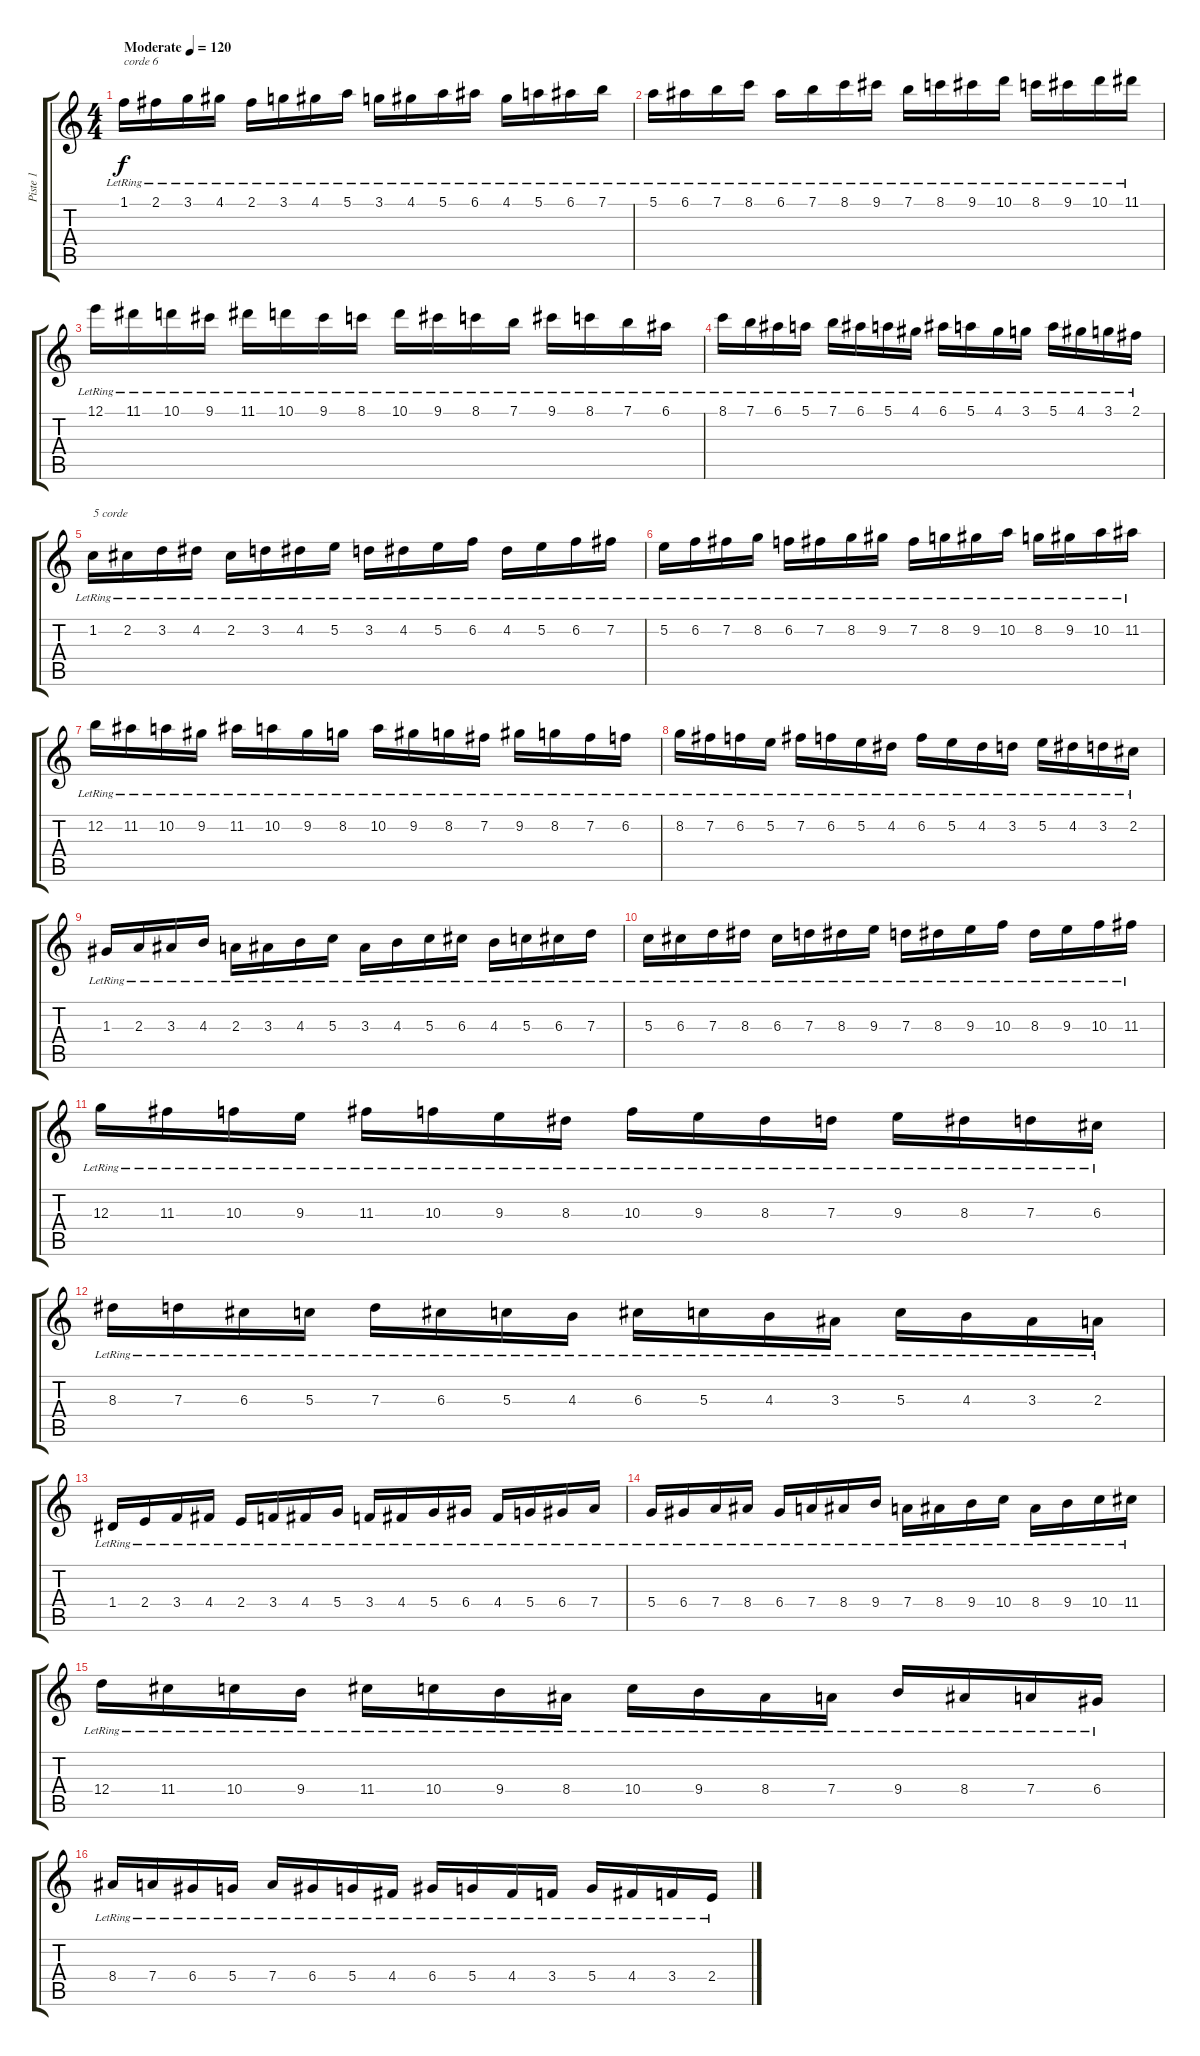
\track ("Piste 1" "Piste 1") {instrument acousticguitarsteel}
\staff {score tabs}
\tuning (E4 B3 G3 D3 A2 E2) {hide}
\ts (4 4)
\tempo (120 "Moderate")
\clef g2
\ks c
1.1{lr}.16{txt "corde 6" dy f instrument acousticguitarsteel} 2.1{lr}.16 3.1{lr}.16 4.1{lr}.16 2.1{lr}.16 3.1{lr}.16 4.1{lr}.16 5.1{lr}.16 3.1{lr}.16 4.1{lr}.16 5.1{lr}.16 6.1{lr}.16 4.1{lr}.16 5.1{lr}.16 6.1{lr}.16 7.1{lr}.16 |
5.1{lr}.16 6.1{lr}.16 7.1{lr}.16 8.1{lr}.16 6.1{lr}.16 7.1{lr}.16 8.1{lr}.16 9.1{lr}.16 7.1{lr}.16 8.1{lr}.16 9.1{lr}.16 10.1{lr}.16 8.1{lr}.16 9.1{lr}.16 10.1{lr}.16 11.1{lr}.16 |
12.1{lr}.16 11.1{lr}.16 10.1{lr}.16 9.1{lr}.16 11.1{lr}.16 10.1{lr}.16 9.1{lr}.16 8.1{lr}.16 10.1{lr}.16 9.1{lr}.16 8.1{lr}.16 7.1{lr}.16 9.1{lr}.16 8.1{lr}.16 7.1{lr}.16 6.1{lr}.16 |
8.1{lr}.16 7.1{lr}.16 6.1{lr}.16 5.1{lr}.16 7.1{lr}.16 6.1{lr}.16 5.1{lr}.16 4.1{lr}.16 6.1{lr}.16 5.1{lr}.16 4.1{lr}.16 3.1{lr}.16 5.1{lr}.16 4.1{lr}.16 3.1{lr}.16 2.1{lr}.16 |
1.2{lr}.16{txt "5 corde"} 2.2{lr}.16 3.2{lr}.16 4.2{lr}.16 2.2{lr}.16 3.2{lr}.16 4.2{lr}.16 5.2{lr}.16 3.2{lr}.16 4.2{lr}.16 5.2{lr}.16 6.2{lr}.16 4.2{lr}.16 5.2{lr}.16 6.2{lr}.16 7.2{lr}.16 |
5.2{lr}.16 6.2{lr}.16 7.2{lr}.16 8.2{lr}.16 6.2{lr}.16 7.2{lr}.16 8.2{lr}.16 9.2{lr}.16 7.2{lr}.16 8.2{lr}.16 9.2{lr}.16 10.2{lr}.16 8.2{lr}.16 9.2{lr}.16 10.2{lr}.16 11.2{lr}.16 |
12.2{lr}.16 11.2{lr}.16 10.2{lr}.16 9.2{lr}.16 11.2{lr}.16 10.2{lr}.16 9.2{lr}.16 8.2{lr}.16 10.2{lr}.16 9.2{lr}.16 8.2{lr}.16 7.2{lr}.16 9.2{lr}.16 8.2{lr}.16 7.2{lr}.16 6.2{lr}.16 |
8.2{lr}.16 7.2{lr}.16 6.2{lr}.16 5.2{lr}.16 7.2{lr}.16 6.2{lr}.16 5.2{lr}.16 4.2{lr}.16 6.2{lr}.16 5.2{lr}.16 4.2{lr}.16 3.2{lr}.16 5.2{lr}.16 4.2{lr}.16 3.2{lr}.16 2.2{lr}.16 |
1.3{lr}.16 2.3{lr}.16 3.3{lr}.16 4.3{lr}.16 2.3{lr}.16 3.3{lr}.16 4.3{lr}.16 5.3{lr}.16 3.3{lr}.16 4.3{lr}.16 5.3{lr}.16 6.3{lr}.16 4.3{lr}.16 5.3{lr}.16 6.3{lr}.16 7.3{lr}.16 |
5.3{lr}.16 6.3{lr}.16 7.3{lr}.16 8.3{lr}.16 6.3{lr}.16 7.3{lr}.16 8.3{lr}.16 9.3{lr}.16 7.3{lr}.16 8.3{lr}.16 9.3{lr}.16 10.3{lr}.16 8.3{lr}.16 9.3{lr}.16 10.3{lr}.16 11.3{lr}.16 |
12.3{lr}.16 11.3{lr}.16 10.3{lr}.16 9.3{lr}.16 11.3{lr}.16 10.3{lr}.16 9.3{lr}.16 8.3{lr}.16 10.3{lr}.16 9.3{lr}.16 8.3{lr}.16 7.3{lr}.16 9.3{lr}.16 8.3{lr}.16 7.3{lr}.16 6.3{lr}.16 |
8.3{lr}.16 7.3{lr}.16 6.3{lr}.16 5.3{lr}.16 7.3{lr}.16 6.3{lr}.16 5.3{lr}.16 4.3{lr}.16 6.3{lr}.16 5.3{lr}.16 4.3{lr}.16 3.3{lr}.16 5.3{lr}.16 4.3{lr}.16 3.3{lr}.16 2.3{lr}.16 |
1.4{lr}.16 2.4{lr}.16 3.4{lr}.16 4.4{lr}.16 2.4{lr}.16 3.4{lr}.16 4.4{lr}.16 5.4{lr}.16 3.4{lr}.16 4.4{lr}.16 5.4{lr}.16 6.4{lr}.16 4.4{lr}.16 5.4{lr}.16 6.4{lr}.16 7.4{lr}.16 |
5.4{lr}.16 6.4{lr}.16 7.4{lr}.16 8.4{lr}.16 6.4{lr}.16 7.4{lr}.16 8.4{lr}.16 9.4{lr}.16 7.4{lr}.16 8.4{lr}.16 9.4{lr}.16 10.4{lr}.16 8.4{lr}.16 9.4{lr}.16 10.4{lr}.16 11.4{lr}.16 |
12.4{lr}.16 11.4{lr}.16 10.4{lr}.16 9.4{lr}.16 11.4{lr}.16 10.4{lr}.16 9.4{lr}.16 8.4{lr}.16 10.4{lr}.16 9.4{lr}.16 8.4{lr}.16 7.4{lr}.16 9.4{lr}.16 8.4{lr}.16 7.4{lr}.16 6.4{lr}.16 |
8.4{lr}.16 7.4{lr}.16 6.4{lr}.16 5.4{lr}.16 7.4{lr}.16 6.4{lr}.16 5.4{lr}.16 4.4{lr}.16 6.4{lr}.16 5.4{lr}.16 4.4{lr}.16 3.4{lr}.16 5.4{lr}.16 4.4{lr}.16 3.4{lr}.16 2.4{lr}.16
